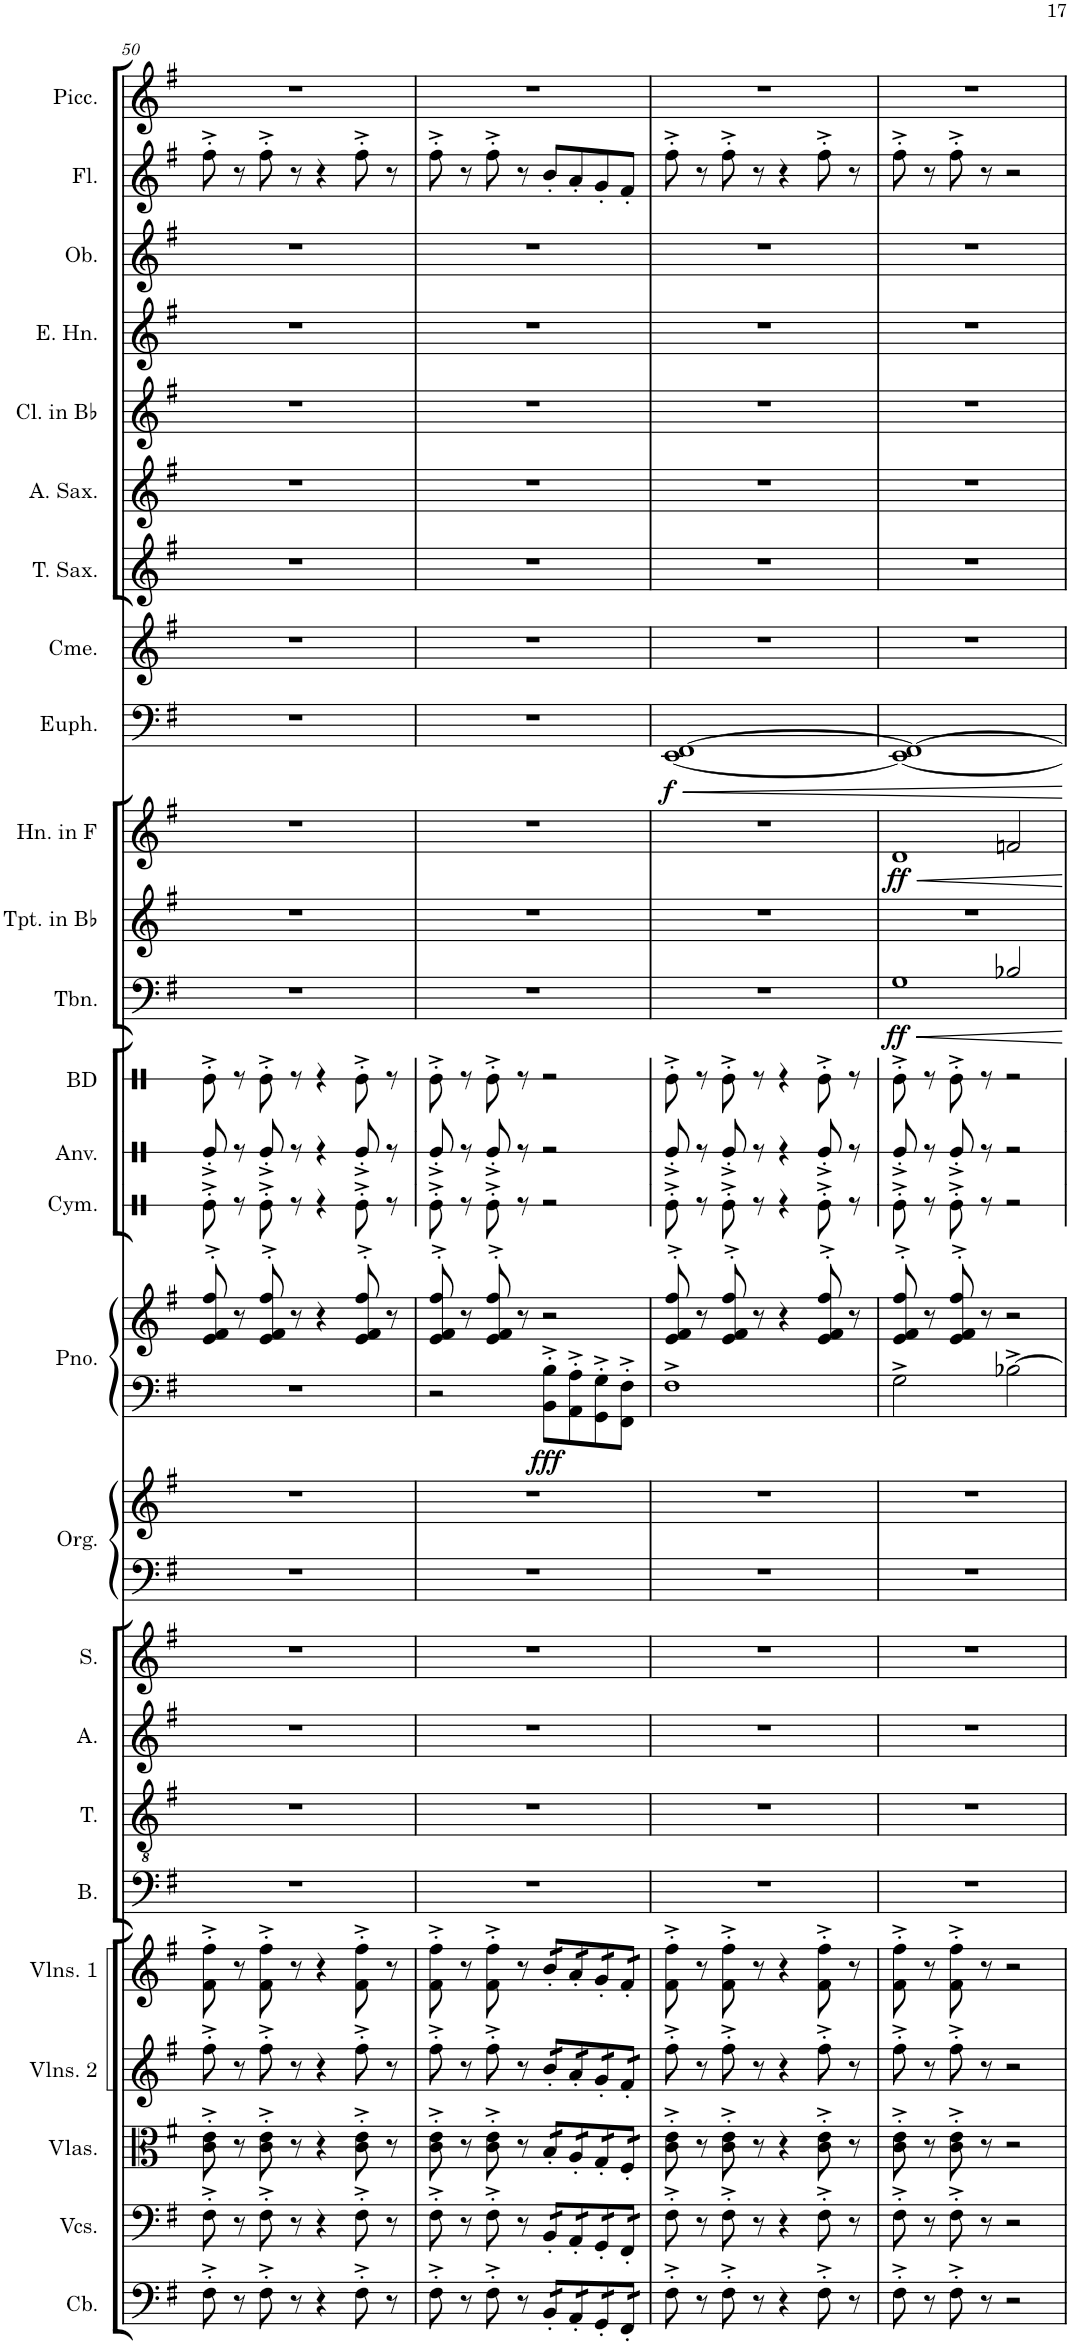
**kern	**kern	**kern	**kern	**kern	**kern	**kern	**kern	**kern	**kern	**kern	**kern	**kern	**dynam	**kern	**kern	**dynam	**kern	**kern	**dynam	**kern	**dynam	**kern	**kern	**kern	**kern	**kern	**kern	**kern	**kern
*part24	*part23	*part22	*part21	*part20	*part19	*part18	*part17	*part16	*part15	*part15	*part14	*part14	*part14	*part13	*part12	*part12	*part11	*part10	*part10	*part9	*part9	*part8	*part7	*part6	*part5	*part4	*part3	*part2	*part1
*staff26	*staff25	*staff24	*staff23	*staff22	*staff21	*staff20	*staff19	*staff18	*staff17	*staff16	*staff15	*staff14	*staff14/15	*staff13	*staff12	*staff12	*staff11	*staff10	*staff10	*staff9	*staff9	*staff8	*staff7	*staff6	*staff5	*staff4	*staff3	*staff2	*staff1
*I"Contrabass	*I"Violoncellos	*I"Violas	*I"Violins 2	*I"Violins 1	*I"Bass	*I"Tenor	*I"Alto	*I"Soprano	*I"Organ	*	*I"Piano	*	*	*I"Bass Drum	*I"Trombone	*	*I"Trumpet in Bb	*I"Horn in F	*	*I"Euphonium	*	*I"Chimes	*I"Tenor Saxophone	*I"Alto Saxophone	*I"Clarinet in Bb	*I"English Horn	*I"Oboe	*I"Flute	*I"Piccolo
*I'Cb.	*I'Vcs.	*I'Vlas.	*I'Vlns. 2	*I'Vlns. 1	*I'B.	*I'T.	*I'A.	*I'S.	*I'Org.	*	*I'Pno.	*	*	*I'BD	*I'Tbn.	*	*I'Tpt. in Bb	*I'Hn. in F	*	*I'Euph.	*	*I'Cme.	*I'T. Sax.	*I'A. Sax.	*I'Cl. in Bb	*I'E. Hn.	*I'Ob.	*I'Fl.	*I'Picc.
!!LO:PB:g=z
*clefF4	*clefF4	*clefC3	*clefG2	*clefG2	*clefF4	*clefGv2	*clefG2	*clefG2	*clefF4	*clefG2	*clefF4	*clefG2	*	*clefX	*clefF4	*	*clefG2	*clefG2	*	*clefF4	*	*clefG2	*clefG2	*clefG2	*clefG2	*clefG2	*clefG2	*clefG2	*clefG2
*Trd7c12	*	*	*	*	*	*	*	*	*	*	*	*	*	*	*	*	*Trd1c2	*Trd4c7	*	*	*	*	*Trd8c14	*Trd5c9	*Trd1c2	*Trd4c7	*	*	*Trd-7c-12
*k[f#]	*k[f#]	*k[f#]	*k[f#]	*k[f#]	*k[f#]	*k[f#]	*k[f#]	*k[f#]	*k[f#]	*k[f#]	*k[f#]	*k[f#]	*	*k[]	*k[f#]	*	*k[f#]	*k[f#]	*	*k[f#]	*	*k[f#]	*k[f#]	*k[f#]	*k[f#]	*k[f#]	*k[f#]	*k[f#]	*k[f#]
*M4/4	*M4/4	*M4/4	*M4/4	*M4/4	*M4/4	*M4/4	*M4/4	*M4/4	*M4/4	*M4/4	*M4/4	*M4/4	*	*M4/4	*M4/4	*	*M4/4	*M4/4	*	*M4/4	*	*M4/4	*M4/4	*M4/4	*M4/4	*M4/4	*M4/4	*M4/4	*M4/4
=50	=50	=50	=50	=50	=50	=50	=50	=50	=50	=50	=50	=50	=50	=50	=50	=50	=50	=50	=50	=50	=50	=50	=50	=50	=50	=50	=50	=50	=50
8F#'>^>\	8F#'>^>\	8c\'>^> 8e\'>^>	8ff#'>^>\	8f#\'>^> 8ff#\'>^>	1r	1r	1r	1r	1r	1r	1r	8e/'>^> 8f#/'>^> 8ff#/'>^>	.	8Re^'\	1r	.	1r	1r	.	1r	.	1r	1r	1r	1r	1r	1r	8ff#'>^>\	1r
8r	8r	8r	8r	8r	.	.	.	.	.	.	.	8r	.	8r	.	.	.	.	.	.	.	.	.	.	.	.	.	8r	.
8F#'>^>\	8F#'>^>\	8c\'>^> 8e\'>^>	8ff#'>^>\	8f#\'>^> 8ff#\'>^>	.	.	.	.	.	.	.	8e/'>^> 8f#/'>^> 8ff#/'>^>	.	8Re^'\	.	.	.	.	.	.	.	.	.	.	.	.	.	8ff#'>^>\	.
8r	8r	8r	8r	8r	.	.	.	.	.	.	.	8r	.	8r	.	.	.	.	.	.	.	.	.	.	.	.	.	8r	.
4r	4r	4r	4r	4r	.	.	.	.	.	.	.	4r	.	4r	.	.	.	.	.	.	.	.	.	.	.	.	.	4r	.
8F#'>^>\	8F#'>^>\	8c\'>^> 8e\'>^>	8ff#'>^>\	8f#\'>^> 8ff#\'>^>	.	.	.	.	.	.	.	8e/'>^> 8f#/'>^> 8ff#/'>^>	.	8Re^'\	.	.	.	.	.	.	.	.	.	.	.	.	.	8ff#'>^>\	.
8r	8r	8r	8r	8r	.	.	.	.	.	.	.	8r	.	8r	.	.	.	.	.	.	.	.	.	.	.	.	.	8r	.
=51	=51	=51	=51	=51	=51	=51	=51	=51	=51	=51	=51	=51	=51	=51	=51	=51	=51	=51	=51	=51	=51	=51	=51	=51	=51	=51	=51	=51	=51
8F#'>^>\	8F#'>^>\	8c\'>^> 8e\'>^>	8ff#'>^>\	8f#\'>^> 8ff#\'>^>	1r	1r	1r	1r	1r	1r	2r	8e/'>^> 8f#/'>^> 8ff#/'>^>	.	8Re^'\	1r	.	1r	1r	.	1r	.	1r	1r	1r	1r	1r	1r	8ff#'>^>\	1r
8r	8r	8r	8r	8r	.	.	.	.	.	.	.	8r	.	8r	.	.	.	.	.	.	.	.	.	.	.	.	.	8r	.
8F#'>^>\	8F#'>^>\	8c\'>^> 8e\'>^>	8ff#'>^>\	8f#\'>^> 8ff#\'>^>	.	.	.	.	.	.	.	8e/'>^> 8f#/'>^> 8ff#/'>^>	.	8Re^'\	.	.	.	.	.	.	.	.	.	.	.	.	.	8ff#'>^>\	.
8r	8r	8r	8r	8r	.	.	.	.	.	.	.	8r	.	8r	.	.	.	.	.	.	.	.	.	.	.	.	.	8r	.
!	!	!	!	!	!	!	!	!	!	!	!	!	!LO:DY:b=2	!	!	!	!	!	!	!	!	!	!	!	!	!	!	!	!
*tremolo	*	*	*	*	*	*	*	*	*	*	*	*	*	*	*	*	*	*	*	*	*	*	*	*	*	*	*	*	*
*	*tremolo	*	*	*	*	*	*	*	*	*	*	*	*	*	*	*	*	*	*	*	*	*	*	*	*	*	*	*	*
*	*	*tremolo	*	*	*	*	*	*	*	*	*	*	*	*	*	*	*	*	*	*	*	*	*	*	*	*	*	*	*
*	*	*	*tremolo	*	*	*	*	*	*	*	*	*	*	*	*	*	*	*	*	*	*	*	*	*	*	*	*	*	*
*	*	*	*	*tremolo	*	*	*	*	*	*	*	*	*	*	*	*	*	*	*	*	*	*	*	*	*	*	*	*	*
16BB'/LL	16BB'/LL	16B'/LL	16b'/LL	16b'/LL	.	.	.	.	.	.	8BB\'^ 8B\'^L	2r	fff	2r	.	.	.	.	.	.	.	.	.	.	.	.	.	8b'/L	.
16BB'/	16BB'/	16B'/	16b'/	16b'/	.	.	.	.	.	.	.	.	.	.	.	.	.	.	.	.	.	.	.	.	.	.	.	.	.
16AA'/	16AA'/	16A'/	16a'/	16a'/	.	.	.	.	.	.	8AA\'^ 8A\'^	.	.	.	.	.	.	.	.	.	.	.	.	.	.	.	.	8a'/	.
16AA'/	16AA'/	16A'/	16a'/	16a'/	.	.	.	.	.	.	.	.	.	.	.	.	.	.	.	.	.	.	.	.	.	.	.	.	.
16GG'/	16GG'/	16G'/	16g'/	16g'/	.	.	.	.	.	.	8GG\'^ 8G\'^	.	.	.	.	.	.	.	.	.	.	.	.	.	.	.	.	8g'/	.
16GG'/	16GG'/	16G'/	16g'/	16g'/	.	.	.	.	.	.	.	.	.	.	.	.	.	.	.	.	.	.	.	.	.	.	.	.	.
16FF#'/	16FF#'/	16F#'/	16f#'/	16f#'/	.	.	.	.	.	.	8FF#\'^ 8F#\'^J	.	.	.	.	.	.	.	.	.	.	.	.	.	.	.	.	8f#'/J	.
16FF#'/JJ	16FF#'/JJ	16F#'/JJ	16f#'/JJ	16f#'/JJ	.	.	.	.	.	.	.	.	.	.	.	.	.	.	.	.	.	.	.	.	.	.	.	.	.
*	*	*	*	*Xtremolo	*	*	*	*	*	*	*	*	*	*	*	*	*	*	*	*	*	*	*	*	*	*	*	*	*
*	*	*	*Xtremolo	*	*	*	*	*	*	*	*	*	*	*	*	*	*	*	*	*	*	*	*	*	*	*	*	*	*
*	*	*Xtremolo	*	*	*	*	*	*	*	*	*	*	*	*	*	*	*	*	*	*	*	*	*	*	*	*	*	*	*
*	*Xtremolo	*	*	*	*	*	*	*	*	*	*	*	*	*	*	*	*	*	*	*	*	*	*	*	*	*	*	*	*
*Xtremolo	*	*	*	*	*	*	*	*	*	*	*	*	*	*	*	*	*	*	*	*	*	*	*	*	*	*	*	*	*
=52	=52	=52	=52	=52	=52	=52	=52	=52	=52	=52	=52	=52	=52	=52	=52	=52	=52	=52	=52	=52	=52	=52	=52	=52	=52	=52	=52	=52	=52
!	!	!	!	!	!	!	!	!	!	!	!	!	!	!	!	!	!	!	!	!	!LO:DY:b	!	!	!	!	!	!	!	!
8F#'>^>\	8F#'>^>\	8c\'>^> 8e\'>^>	8ff#'>^>\	8f#\'>^> 8ff#\'>^>	1r	1r	1r	1r	1r	1r	1F#^	8e/'>^> 8f#/'>^> 8ff#/'>^>	.	8Re^'\	1r	.	1r	1r	.	[1EE [1FF#	f	1r	1r	1r	1r	1r	1r	8ff#'>^>\	1r
8r	8r	8r	8r	8r	.	.	.	.	.	.	.	8r	.	8r	.	.	.	.	.	.	.	.	.	.	.	.	.	8r	.
8F#'>^>\	8F#'>^>\	8c\'>^> 8e\'>^>	8ff#'>^>\	8f#\'>^> 8ff#\'>^>	.	.	.	.	.	.	.	8e/'>^> 8f#/'>^> 8ff#/'>^>	.	8Re^'\	.	.	.	.	.	.	.	.	.	.	.	.	.	8ff#'>^>\	.
8r	8r	8r	8r	8r	.	.	.	.	.	.	.	8r	.	8r	.	.	.	.	.	.	.	.	.	.	.	.	.	8r	.
4r	4r	4r	4r	4r	.	.	.	.	.	.	.	4r	.	4r	.	.	.	.	.	.	.	.	.	.	.	.	.	4r	.
8F#'>^>\	8F#'>^>\	8c\'>^> 8e\'>^>	8ff#'>^>\	8f#\'>^> 8ff#\'>^>	.	.	.	.	.	.	.	8e/'>^> 8f#/'>^> 8ff#/'>^>	.	8Re^'\	.	.	.	.	.	.	.	.	.	.	.	.	.	8ff#'>^>\	.
8r	8r	8r	8r	8r	.	.	.	.	.	.	.	8r	.	8r	.	.	.	.	.	.	.	.	.	.	.	.	.	8r	.
=53	=53	=53	=53	=53	=53	=53	=53	=53	=53	=53	=53	=53	=53	=53	=53	=53	=53	=53	=53	=53	=53	=53	=53	=53	=53	=53	=53	=53	=53
*	*	*	*	*	*	*	*	*	*	*	*	*	*	*	*^	*	*	*^	*	*	*	*	*	*	*	*	*	*	*
!	!	!	!	!	!	!	!	!	!	!	!	!	!	!	!	!	!LO:DY:b	!	!	!	!LO:DY:b	!	!	!	!	!	!	!	!	!	!
8F#'>^>\	8F#'>^>\	8c\'>^> 8e\'>^>	8ff#'>^>\	8f#\'>^> 8ff#\'>^>	1r	1r	1r	1r	1r	1r	2G^>\	8e/'>^> 8f#/'>^> 8ff#/'>^>	.	8Re^'\	2ryy	1G	ff	1r	2ryy	1d	ff	1EE_ 1FF#_	.	1r	1r	1r	1r	1r	1r	8ff#'>^>\	1r
8r	8r	8r	8r	8r	.	.	.	.	.	.	.	8r	.	8r	.	.	.	.	.	.	.	.	.	.	.	.	.	.	.	8r	.
8F#'>^>\	8F#'>^>\	8c\'>^> 8e\'>^>	8ff#'>^>\	8f#\'>^> 8ff#\'>^>	.	.	.	.	.	.	.	8e/'>^> 8f#/'>^> 8ff#/'>^>	.	8Re^'\	.	.	.	.	.	.	.	.	.	.	.	.	.	.	.	8ff#'>^>\	.
8r	8r	8r	8r	8r	.	.	.	.	.	.	.	8r	.	8r	.	.	.	.	.	.	.	.	.	.	.	.	.	.	.	8r	.
2r	2r	2r	2r	2r	.	.	.	.	.	.	[2B-X^>\	2r	.	2r	2B-X/	.	.	.	2fn/	.	.	.	.	.	.	.	.	.	.	2r	.
*	*	*	*	*	*	*	*	*	*	*	*	*	*	*	*v	*v	*	*	*v	*v	*	*	*	*	*	*	*	*	*	*	*
=	=	=	=	=	=	=	=	=	=	=	=	=	=	=	=	=	=	=	=	=	=	=	=	=	=	=	=	=	=
*-	*-	*-	*-	*-	*-	*-	*-	*-	*-	*-	*-	*-	*-	*-	*-	*-	*-	*-	*-	*-	*-	*-	*-	*-	*-	*-	*-	*-	*-
